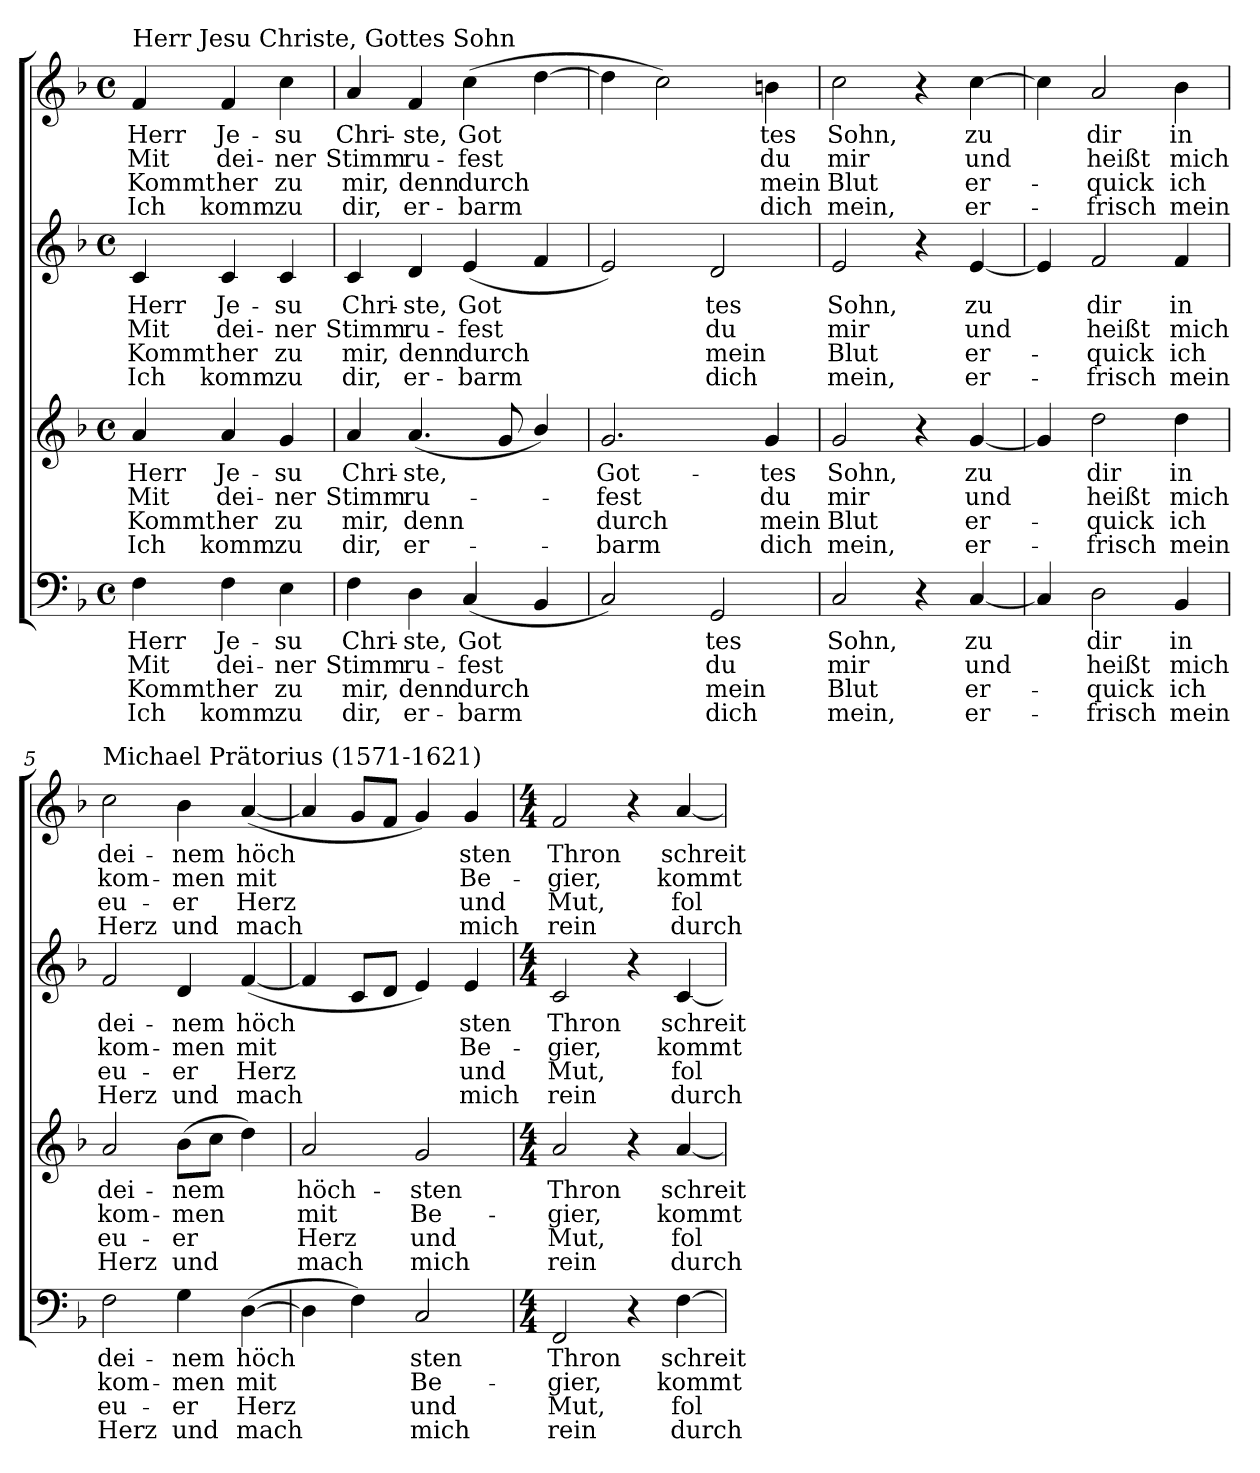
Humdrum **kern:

**kern	**text	**text	**text	**text	**kern	**text	**text	**text	**text	**kern	**text	**text	**text	**text	**kern	**text	**text	**text	**text
*part4	*part4	*part4	*part4	*part4	*part3	*part3	*part3	*part3	*part3	*part2	*part2	*part2	*part2	*part2	*part1	*part1	*part1	*part1	*part1
*staff4	*staff4	*staff4	*staff4	*staff4	*staff3	*staff3	*staff3	*staff3	*staff3	*staff2	*staff2	*staff2	*staff2	*staff2	*staff1	*staff1	*staff1	*staff1	*staff1
*clefF4	*	*	*	*	*clefG2	*	*	*	*	*clefG2	*	*	*	*	*clefG2	*	*	*	*
*k[b-]	*	*	*	*	*k[b-]	*	*	*	*	*k[b-]	*	*	*	*	*k[b-]	*	*	*	*
*F:	*	*	*	*	*F:	*	*	*	*	*F:	*	*	*	*	*F:	*	*	*	*
*M4/4	*	*	*	*	*M4/4	*	*	*	*	*M4/4	*	*	*	*	*M4/4	*	*	*	*
*met(c)	*	*	*	*	*met(c)	*	*	*	*	*met(c)	*	*	*	*	*met(c)	*	*	*	*
=	=	=	=	=	=	=	=	=	=	=	=	=	=	=	=	=	=	=	=
!	!	!	!	!	!	!	!	!	!	!	!	!	!	!	!LO:TX:a:t=Herr Jesu Christe, Gottes Sohn	!	!	!	!
!	!LO:LY:b	!LO:LY:b	!LO:LY:b	!LO:LY:b	!	!LO:LY:b	!LO:LY:b	!LO:LY:b	!LO:LY:b	!	!LO:LY:b	!LO:LY:b	!LO:LY:b	!LO:LY:b	!	!LO:LY:b	!LO:LY:b	!LO:LY:b	!LO:LY:b
4F\	Herr	Mit	Kommt	Ich	4a/	Herr	Mit	Kommt	Ich	4c/	Herr	Mit	Kommt	Ich	4f/	Herr	Mit	Kommt	Ich
!	!LO:LY:b	!LO:LY:b	!LO:LY:b	!LO:LY:b	!	!LO:LY:b	!LO:LY:b	!LO:LY:b	!LO:LY:b	!	!LO:LY:b	!LO:LY:b	!LO:LY:b	!LO:LY:b	!	!LO:LY:b	!LO:LY:b	!LO:LY:b	!LO:LY:b
4F\	Je-	dei-	her	komm	4a/	Je-	dei-	her	komm	4c/	Je-	dei-	her	komm	4f/	Je-	dei-	her	komm
!	!LO:LY:b	!LO:LY:b	!LO:LY:b	!LO:LY:b	!	!LO:LY:b	!LO:LY:b	!LO:LY:b	!LO:LY:b	!	!LO:LY:b	!LO:LY:b	!LO:LY:b	!LO:LY:b	!	!LO:LY:b	!LO:LY:b	!LO:LY:b	!LO:LY:b
4E\	-su	-ner	zu	zu	4g/	-su	-ner	zu	zu	4c/	-su	-ner	zu	zu	4cc\	-su	-ner	zu	zu
=1	=1	=1	=1	=1	=1	=1	=1	=1	=1	=1	=1	=1	=1	=1	=1	=1	=1	=1	=1
!	!LO:LY:b	!LO:LY:b	!LO:LY:b	!LO:LY:b	!	!LO:LY:b	!LO:LY:b	!LO:LY:b	!LO:LY:b	!	!LO:LY:b	!LO:LY:b	!LO:LY:b	!LO:LY:b	!	!LO:LY:b	!LO:LY:b	!LO:LY:b	!LO:LY:b
4F\	Chri-	Stimm	mir,	dir,	4a/	Chri-	Stimm	mir,	dir,	4c/	Chri-	Stimm	mir,	dir,	4a/	Chri-	Stimm	mir,	dir,
!	!LO:LY:b	!LO:LY:b	!LO:LY:b	!LO:LY:b	!	!LO:LY:b	!LO:LY:b	!LO:LY:b	!LO:LY:b	!	!LO:LY:b	!LO:LY:b	!LO:LY:b	!LO:LY:b	!	!LO:LY:b	!LO:LY:b	!LO:LY:b	!LO:LY:b
4D\	-ste,	ru-	denn	er-	(<4.a/	-ste,	ru-	denn	er-	4d/	-ste,	ru-	denn	er-	4f/	-ste,	ru-	denn	er-
!	!LO:LY:b	!LO:LY:b	!LO:LY:b	!LO:LY:b	!	!	!	!	!	!	!LO:LY:b	!LO:LY:b	!LO:LY:b	!LO:LY:b	!	!LO:LY:b	!LO:LY:b	!LO:LY:b	!LO:LY:b
(<4C/	Got	-fest	durch	-barm	.	.	.	.	.	(<4e/	Got	-fest	durch	-barm	(>4cc\	Got	-fest	durch	-barm
.	.	.	.	.	8g/	.	.	.	.	.	.	.	.	.	.	.	.	.	.
4BB-/	.	.	.	.	4b-/)	.	.	.	.	4f/	.	.	.	.	[4dd\	.	.	.	.
=2	=2	=2	=2	=2	=2	=2	=2	=2	=2	=2	=2	=2	=2	=2	=2	=2	=2	=2	=2
!	!	!	!	!	!	!LO:LY:b	!LO:LY:b	!LO:LY:b	!LO:LY:b	!	!	!	!	!	!	!	!	!	!
2C/)	.	.	.	.	2.g/	Got-	-fest	durch	-barm	2e/)	.	.	.	.	4dd\]	.	.	.	.
.	.	.	.	.	.	.	.	.	.	.	.	.	.	.	2cc\)	.	.	.	.
!	!LO:LY:b	!LO:LY:b	!LO:LY:b	!LO:LY:b	!	!	!	!	!	!	!LO:LY:b	!LO:LY:b	!LO:LY:b	!LO:LY:b	!	!	!	!	!
2GG/	tes	du	mein	dich	.	.	.	.	.	2d/	tes	du	mein	dich	.	.	.	.	.
!	!	!	!	!	!	!LO:LY:b	!LO:LY:b	!LO:LY:b	!LO:LY:b	!	!	!	!	!	!	!LO:LY:b	!LO:LY:b	!LO:LY:b	!LO:LY:b
.	.	.	.	.	4g/	-tes	du	mein	dich	.	.	.	.	.	4bn\	tes	du	mein	dich
=3	=3	=3	=3	=3	=3	=3	=3	=3	=3	=3	=3	=3	=3	=3	=3	=3	=3	=3	=3
!	!LO:LY:b	!LO:LY:b	!LO:LY:b	!LO:LY:b	!	!LO:LY:b	!LO:LY:b	!LO:LY:b	!LO:LY:b	!	!LO:LY:b	!LO:LY:b	!LO:LY:b	!LO:LY:b	!	!LO:LY:b	!LO:LY:b	!LO:LY:b	!LO:LY:b
2C/	Sohn,	mir	Blut	mein,	2g/	Sohn,	mir	Blut	mein,	2e/	Sohn,	mir	Blut	mein,	2cc\	Sohn,	mir	Blut	mein,
4r	.	.	.	.	4r	.	.	.	.	4r	.	.	.	.	4r	.	.	.	.
!	!LO:LY:b	!LO:LY:b	!LO:LY:b	!LO:LY:b	!	!LO:LY:b	!LO:LY:b	!LO:LY:b	!LO:LY:b	!	!LO:LY:b	!LO:LY:b	!LO:LY:b	!LO:LY:b	!	!LO:LY:b	!LO:LY:b	!LO:LY:b	!LO:LY:b
[4C/	zu	und	er-	er-	[4g/	zu	und	er-	er-	[4e/	zu	und	er-	er-	[4cc\	zu	und	er-	er-
=4	=4	=4	=4	=4	=4	=4	=4	=4	=4	=4	=4	=4	=4	=4	=4	=4	=4	=4	=4
4C/]	.	.	.	.	4g/]	.	.	.	.	4e/]	.	.	.	.	4cc\]	.	.	.	.
!	!LO:LY:b	!LO:LY:b	!LO:LY:b	!LO:LY:b	!	!LO:LY:b	!LO:LY:b	!LO:LY:b	!LO:LY:b	!	!LO:LY:b	!LO:LY:b	!LO:LY:b	!LO:LY:b	!	!LO:LY:b	!LO:LY:b	!LO:LY:b	!LO:LY:b
2D\	dir	heißt	-quick	-frisch	2dd\	dir	heißt	-quick	-frisch	2f/	dir	heißt	-quick	-frisch	2a/	dir	heißt	-quick	-frisch
!	!LO:LY:b	!LO:LY:b	!LO:LY:b	!LO:LY:b	!	!LO:LY:b	!LO:LY:b	!LO:LY:b	!LO:LY:b	!	!LO:LY:b	!LO:LY:b	!LO:LY:b	!LO:LY:b	!	!LO:LY:b	!LO:LY:b	!LO:LY:b	!LO:LY:b
4BB-/	in	mich	ich	mein	4dd\	in	mich	ich	mein	4f/	in	mich	ich	mein	4b-\	in	mich	ich	mein
=5	=5	=5	=5	=5	=5	=5	=5	=5	=5	=5	=5	=5	=5	=5	=5	=5	=5	=5	=5
!	!	!	!	!	!	!	!	!	!	!	!	!	!	!	!LO:TX:a:t=Michael Prätorius (1571-1621)	!	!	!	!
!	!LO:LY:b	!LO:LY:b	!LO:LY:b	!LO:LY:b	!	!LO:LY:b	!LO:LY:b	!LO:LY:b	!LO:LY:b	!	!LO:LY:b	!LO:LY:b	!LO:LY:b	!LO:LY:b	!	!LO:LY:b	!LO:LY:b	!LO:LY:b	!LO:LY:b
2F\	dei-	kom-	eu-	Herz	2a/	dei-	kom-	eu-	Herz	2f/	dei-	kom-	eu-	Herz	2cc\	dei-	kom-	eu-	Herz
!	!LO:LY:b	!LO:LY:b	!LO:LY:b	!LO:LY:b	!	!LO:LY:b	!LO:LY:b	!LO:LY:b	!LO:LY:b	!	!LO:LY:b	!LO:LY:b	!LO:LY:b	!LO:LY:b	!	!LO:LY:b	!LO:LY:b	!LO:LY:b	!LO:LY:b
4G\	-nem	-men	-er	und	(>8b-\L	-nem	-men	-er	und	4d/	-nem	-men	-er	und	4b-\	-nem	-men	-er	und
.	.	.	.	.	8cc\J	.	.	.	.	.	.	.	.	.	.	.	.	.	.
!	!LO:LY:b	!LO:LY:b	!LO:LY:b	!LO:LY:b	!	!	!	!	!	!	!LO:LY:b	!LO:LY:b	!LO:LY:b	!LO:LY:b	!	!LO:LY:b	!LO:LY:b	!LO:LY:b	!LO:LY:b
(>[4D\	höch	mit	Herz	mach	4dd\)	.	.	.	.	(<[4f/	höch	mit	Herz	mach	(<[4a/	höch	mit	Herz	mach
=6	=6	=6	=6	=6	=6	=6	=6	=6	=6	=6	=6	=6	=6	=6	=6	=6	=6	=6	=6
!	!	!	!	!	!	!LO:LY:b	!LO:LY:b	!LO:LY:b	!LO:LY:b	!	!	!	!	!	!	!	!	!	!
4D\]	.	.	.	.	2a/	höch-	mit	Herz	mach	4f/]	.	.	.	.	4a/]	.	.	.	.
4F\)	.	.	.	.	.	.	.	.	.	8c/L	.	.	.	.	8g/L	.	.	.	.
.	.	.	.	.	.	.	.	.	.	8d/J	.	.	.	.	8f/J	.	.	.	.
!	!LO:LY:b	!LO:LY:b	!LO:LY:b	!LO:LY:b	!	!LO:LY:b	!LO:LY:b	!LO:LY:b	!LO:LY:b	!	!	!	!	!	!	!	!	!	!
2C/	sten	Be-	und	mich	2g/	-sten	Be-	und	mich	4e/)	.	.	.	.	4g/)	.	.	.	.
!	!	!	!	!	!	!	!	!	!	!	!LO:LY:b	!LO:LY:b	!LO:LY:b	!LO:LY:b	!	!LO:LY:b	!LO:LY:b	!LO:LY:b	!LO:LY:b
.	.	.	.	.	.	.	.	.	.	4e/	sten	Be-	und	mich	4g/	sten	Be-	und	mich
!!LO:LB:g=z
=7	=7	=7	=7	=7	=7	=7	=7	=7	=7	=7	=7	=7	=7	=7	=7	=7	=7	=7	=7
*M4/4	*	*	*	*	*M4/4	*	*	*	*	*M4/4	*	*	*	*	*M4/4	*	*	*	*
!	!LO:LY:b	!LO:LY:b	!LO:LY:b	!LO:LY:b	!	!LO:LY:b	!LO:LY:b	!LO:LY:b	!LO:LY:b	!	!LO:LY:b	!LO:LY:b	!LO:LY:b	!LO:LY:b	!	!LO:LY:b	!LO:LY:b	!LO:LY:b	!LO:LY:b
2FF/	Thron	-gier,	Mut,	rein	2a/	Thron	-gier,	Mut,	rein	2c/	Thron	-gier,	Mut,	rein	2f/	Thron	-gier,	Mut,	rein
4r	.	.	.	.	4r	.	.	.	.	4r	.	.	.	.	4r	.	.	.	.
!	!LO:LY:b	!LO:LY:b	!LO:LY:b	!LO:LY:b	!	!LO:LY:b	!LO:LY:b	!LO:LY:b	!LO:LY:b	!	!LO:LY:b	!LO:LY:b	!LO:LY:b	!LO:LY:b	!	!LO:LY:b	!LO:LY:b	!LO:LY:b	!LO:LY:b
[4F\	schreit	kommt	fol-	durch	[4a/	schreit	kommt	fol-	durch	[4c/	schreit	kommt	fol-	durch	[4a/	schreit	kommt	fol-	durch
=	=	=	=	=	=	=	=	=	=	=	=	=	=	=	=	=	=	=	=
*-	*-	*-	*-	*-	*-	*-	*-	*-	*-	*-	*-	*-	*-	*-	*-	*-	*-	*-	*-
